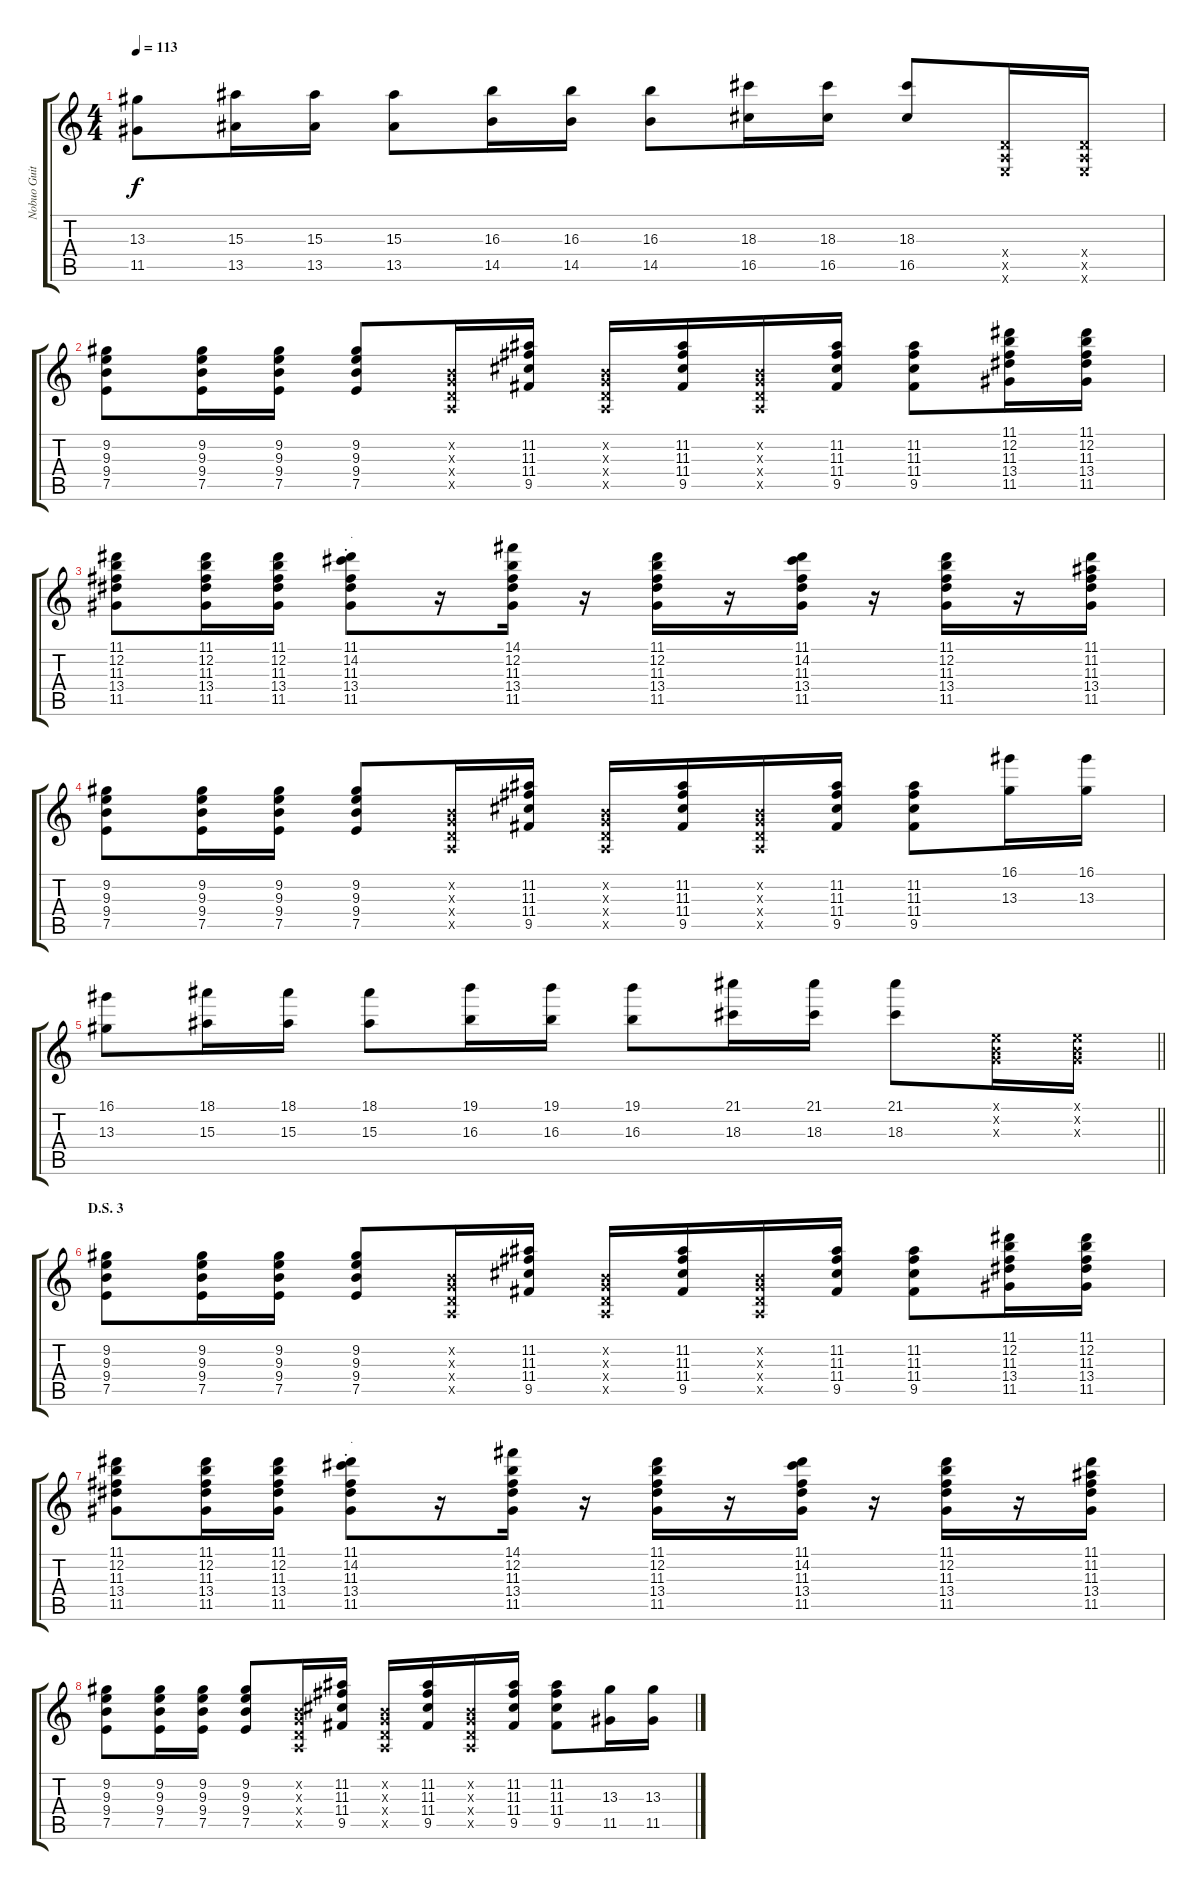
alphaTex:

\track ("Nobuo Guitar" "Nobuo Guit") {instrument electricguitarjazz}
\staff {score tabs}
\tuning (E4 B3 G3 D3 A2 E2) {hide}
\ts (4 4)
\tempo 113
\clef g2
\ks c
(13.3 11.5).8{dy f} (15.3 13.5).16 (15.3 13.5).16 (15.3 13.5).8 (16.3 14.5).16 (16.3 14.5).16 (16.3 14.5).8 (18.3 16.5).16 (18.3 16.5).16 (18.3 16.5).8 (0.4{x} 0.5{x} 0.6{x}).16 (0.4{x} 0.5{x} 0.6{x}).16 |
(9.2 9.3 9.4 7.5).8 (9.2 9.3 9.4 7.5).16 (9.2 9.3 9.4 7.5).16 (9.2 9.3 9.4 7.5).8 (0.2{x} 0.3{x} 0.4{x} 0.5{x}).16 (11.2 11.3 11.4 9.5).16 (0.2{x} 0.3{x} 0.4{x} 0.5{x}).16 (11.2 11.3 11.4 9.5).16 (0.2{x} 0.3{x} 0.4{x} 0.5{x}).16 (11.2 11.3 11.4 9.5).16 (11.2 11.3 11.4 9.5).8 (11.1 12.2 11.3 13.4 11.5).16 (11.1 12.2 11.3 13.4 11.5).16 |
(11.1 12.2 11.3 13.4 11.5).8 (11.1 12.2 11.3 13.4 11.5).16 (11.1 12.2 11.3 13.4 11.5).16 (11.1{st} 14.2{st} 11.3{st} 13.4{st} 11.5{st}).8{txt "."} r.16 (14.1 12.2 11.3 13.4 11.5).16 r.16 (11.1 12.2 11.3 13.4 11.5).16 r.16 (11.1 14.2 11.3 13.4 11.5).16 r.16 (11.1 12.2 11.3 13.4 11.5).16 r.16 (11.1 11.2 11.3 13.4 11.5).16 |
(9.2 9.3 9.4 7.5).8 (9.2 9.3 9.4 7.5).16 (9.2 9.3 9.4 7.5).16 (9.2 9.3 9.4 7.5).8 (0.2{x} 0.3{x} 0.4{x} 0.5{x}).16 (11.2 11.3 11.4 9.5).16 (0.2{x} 0.3{x} 0.4{x} 0.5{x}).16 (11.2 11.3 11.4 9.5).16 (0.2{x} 0.3{x} 0.4{x} 0.5{x}).16 (11.2 11.3 11.4 9.5).16 (11.2 11.3 11.4 9.5).8 (16.1 13.3).16 (16.1 13.3).16 |
\barLineRight lightlight
(16.1 13.3).8 (18.1 15.3).16 (18.1 15.3).16 (18.1 15.3).8 (19.1 16.3).16 (19.1 16.3).16 (19.1 16.3).8 (21.1 18.3).16 (21.1 18.3).16 (21.1 18.3).8 (0.1{x} 0.2{x} 0.3{x}).16 (0.1{x} 0.2{x} 0.3{x}).16 |
\section ("" "D.S. 3")
(9.2 9.3 9.4 7.5).8 (9.2 9.3 9.4 7.5).16 (9.2 9.3 9.4 7.5).16 (9.2 9.3 9.4 7.5).8 (0.2{x} 0.3{x} 0.4{x} 0.5{x}).16 (11.2 11.3 11.4 9.5).16 (0.2{x} 0.3{x} 0.4{x} 0.5{x}).16 (11.2 11.3 11.4 9.5).16 (0.2{x} 0.3{x} 0.4{x} 0.5{x}).16 (11.2 11.3 11.4 9.5).16 (11.2 11.3 11.4 9.5).8 (11.1 12.2 11.3 13.4 11.5).16 (11.1 12.2 11.3 13.4 11.5).16 |
(11.1 12.2 11.3 13.4 11.5).8 (11.1 12.2 11.3 13.4 11.5).16 (11.1 12.2 11.3 13.4 11.5).16 (11.1{st} 14.2{st} 11.3{st} 13.4{st} 11.5{st}).8{txt "."} r.16 (14.1 12.2 11.3 13.4 11.5).16 r.16 (11.1 12.2 11.3 13.4 11.5).16 r.16 (11.1 14.2 11.3 13.4 11.5).16 r.16 (11.1 12.2 11.3 13.4 11.5).16 r.16 (11.1 11.2 11.3 13.4 11.5).16 |
(9.2 9.3 9.4 7.5).8 (9.2 9.3 9.4 7.5).16 (9.2 9.3 9.4 7.5).16 (9.2 9.3 9.4 7.5).8 (0.2{x} 0.3{x} 0.4{x} 0.5{x}).16 (11.2 11.3 11.4 9.5).16 (0.2{x} 0.3{x} 0.4{x} 0.5{x}).16 (11.2 11.3 11.4 9.5).16 (0.2{x} 0.3{x} 0.4{x} 0.5{x}).16 (11.2 11.3 11.4 9.5).16 (11.2 11.3 11.4 9.5).8 (13.3 11.5).16 (13.3 11.5).16
